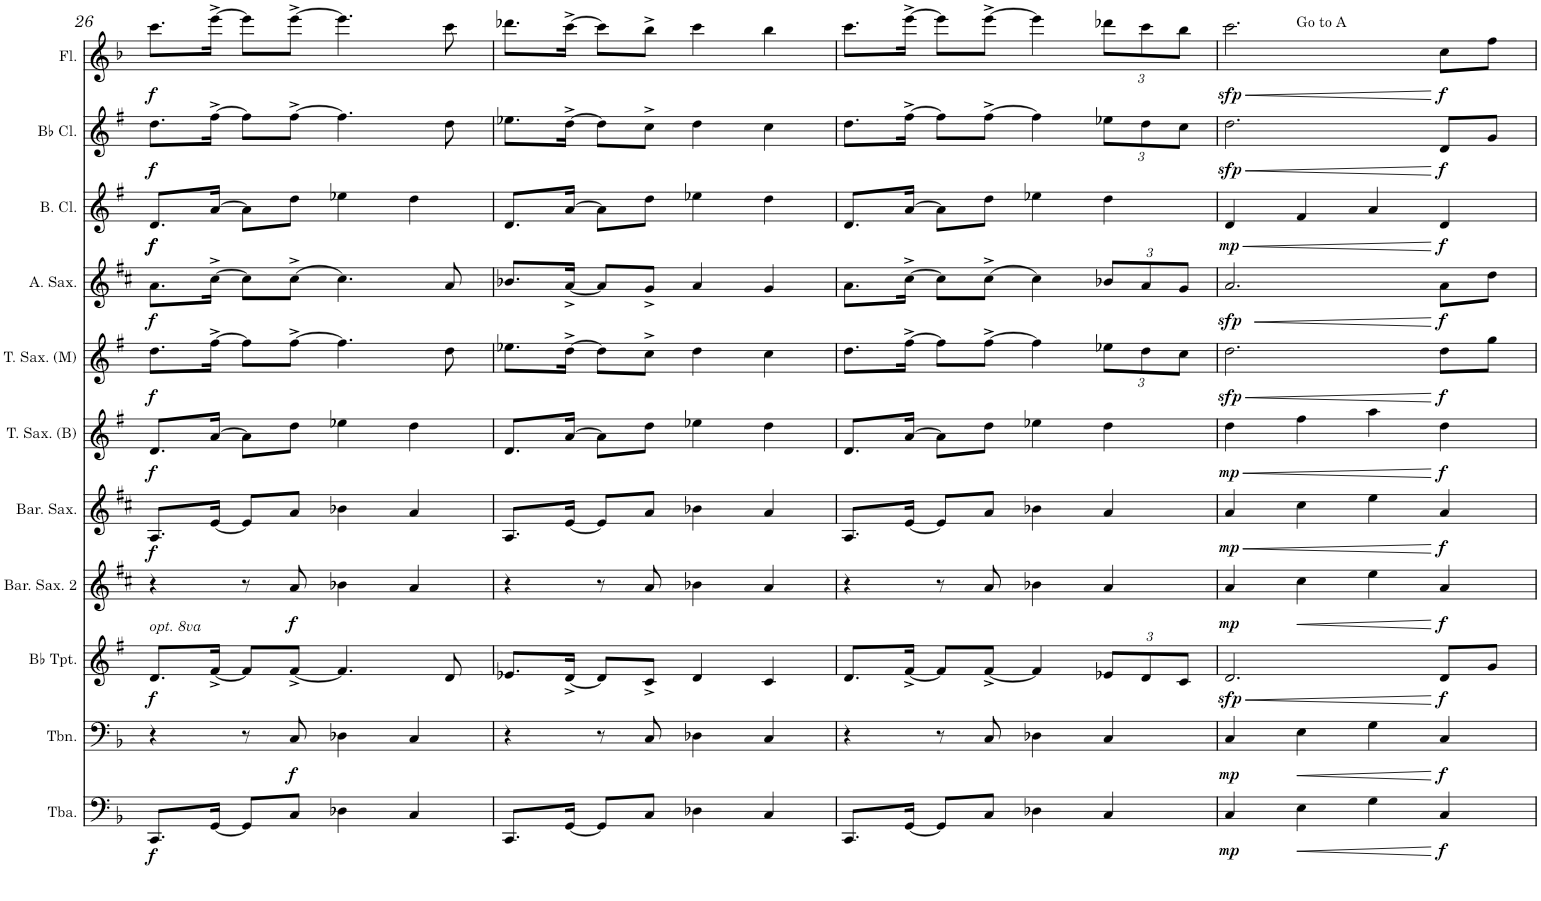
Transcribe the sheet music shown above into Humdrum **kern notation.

**kern	**dynam	**kern	**dynam	**kern	**dynam	**kern	**dynam	**kern	**dynam	**kern	**dynam	**kern	**dynam	**kern	**dynam	**kern	**dynam	**kern	**dynam	**kern	**dynam
*part11	*part11	*part10	*part10	*part9	*part9	*part8	*part8	*part7	*part7	*part6	*part6	*part5	*part5	*part4	*part4	*part3	*part3	*part2	*part2	*part1	*part1
*staff11	*staff11	*staff10	*staff10	*staff9	*staff9	*staff8	*staff8	*staff7	*staff7	*staff6	*staff6	*staff5	*staff5	*staff4	*staff4	*staff3	*staff3	*staff2	*staff2	*staff1	*staff1
*I"Tuba	*	*I"Trombone	*	*I"Bb Trumpet	*	*I"Baritone Saxophone 2	*	*I"Baritone Saxophone	*	*I"Tenor Saxophone (Bass)	*	*I"Tenor Saxophone (Melody)	*	*I"Alto Saxophone	*	*I"Bass Clarinet	*	*I"Bb Clarinet	*	*I"Flute	*
*I'Tba.	*	*I'Tbn.	*	*I'Bb Tpt.	*	*I'Bar. Sax. 2	*	*I'Bar. Sax.	*	*I'T. Sax. (B)	*	*I'T. Sax. (M)	*	*I'A. Sax.	*	*I'B. Cl.	*	*I'Bb Cl.	*	*I'Fl.	*
!!LO:PB:g=z
*clefF4	*	*clefF4	*	*clefG2	*	*clefG2	*	*clefG2	*	*clefG2	*	*clefG2	*	*clefG2	*	*clefG2	*	*clefG2	*	*clefG2	*
*	*	*	*	*Trd1c2	*	*Trd12c21	*	*Trd12c21	*	*Trd8c14	*	*Trd8c14	*	*Trd5c9	*	*Trd8c14	*	*Trd1c2	*	*	*
*k[b-]	*	*k[b-]	*	*k[f#]	*	*k[f#c#]	*	*k[f#c#]	*	*k[f#]	*	*k[f#]	*	*k[f#c#]	*	*k[f#]	*	*k[f#]	*	*k[b-]	*
*M4/4	*	*M4/4	*	*M4/4	*	*M4/4	*	*M4/4	*	*M4/4	*	*M4/4	*	*M4/4	*	*M4/4	*	*M4/4	*	*M4/4	*
=26	=26	=26	=26	=26	=26	=26	=26	=26	=26	=26	=26	=26	=26	=26	=26	=26	=26	=26	=26	=26	=26
!	!	!	!	!LO:TX:a:i:t=opt. 8va	!	!	!	!	!	!	!	!	!	!	!	!	!	!	!	!	!
!	!LO:DY:b	!	!	!	!LO:DY:b	!	!	!	!LO:DY:b	!	!LO:DY:b	!	!LO:DY:b	!	!LO:DY:b	!	!LO:DY:b	!	!	!	!
!	!	!	!	!	!	!	!	!	!	!	!	!	!	!	!	!	!LO:DY:n=1:b	!	!LO:DY:b	!	!LO:DY:b
8.CC/L	f	4r	.	8.d/L	f	4r	.	8.A/L	f	8.d/L	f	8.dd\L	f	8.a\L	f	8.d/L	f f	8.dd\L	f	8.ccc\L	f
[16GG/Jk	.	.	.	[16f#^/Jk	.	.	.	[16e/Jk	.	[16a/Jk	.	[16ff#^\Jk	.	[16cc#^\Jk	.	[16a/Jk	.	[16ff#^\Jk	.	[16eee^\Jk	.
8GG/L]	.	8r	.	8f#/L]	.	8r	.	8e/L]	.	8a\L]	.	8ff#\L]	.	8cc#\L]	.	8a\L]	.	8ff#\L]	.	8eee\L]	.
!	!	!	!LO:DY:b	!	!	!	!LO:DY:b	!	!	!	!	!	!	!	!	!	!	!	!	!	!
8C/J	.	8C/	f	[8f#^/J	.	8a/	f	8a/J	.	8dd\J	.	[8ff#^\J	.	[8cc#^\J	.	8dd\J	.	[8ff#^\J	.	[8eee^\J	.
4D-X\	.	4D-X\	.	4.f#/]	.	4b-X\	.	4b-X\	.	4ee-X\	.	4.ff#\]	.	4.cc#\]	.	4ee-X\	.	4.ff#\]	.	4.eee\]	.
4C/	.	4C/	.	.	.	4a/	.	4a/	.	4dd\	.	.	.	.	.	4dd\	.	.	.	.	.
.	.	.	.	8d/	.	.	.	.	.	.	.	8dd\	.	8a/	.	.	.	8dd\	.	8ccc\	.
=27	=27	=27	=27	=27	=27	=27	=27	=27	=27	=27	=27	=27	=27	=27	=27	=27	=27	=27	=27	=27	=27
8.CC/L	.	4r	.	8.e-X/L	.	4r	.	8.A/L	.	8.d/L	.	8.ee-X\L	.	8.b-X/L	.	8.d/L	.	8.ee-X\L	.	8.ddd-X\L	.
[16GG/Jk	.	.	.	[16d^/Jk	.	.	.	[16e/Jk	.	[16a/Jk	.	[16dd^\Jk	.	[16a^/Jk	.	[16a/Jk	.	[16dd^\Jk	.	[16ccc^\Jk	.
8GG/L]	.	8r	.	8d/L]	.	8r	.	8e/L]	.	8a\L]	.	8dd\L]	.	8a/L]	.	8a\L]	.	8dd\L]	.	8ccc\L]	.
8C/J	.	8C/	.	8c^/J	.	8a/	.	8a/J	.	8dd\J	.	8cc^\J	.	8g^/J	.	8dd\J	.	8cc^\J	.	8bb-^\J	.
4D-X\	.	4D-X\	.	4d/	.	4b-X\	.	4b-X\	.	4ee-X\	.	4dd\	.	4a/	.	4ee-X\	.	4dd\	.	4ccc\	.
4C/	.	4C/	.	4c/	.	4a/	.	4a/	.	4dd\	.	4cc\	.	4g/	.	4dd\	.	4cc\	.	4bb-\	.
=28	=28	=28	=28	=28	=28	=28	=28	=28	=28	=28	=28	=28	=28	=28	=28	=28	=28	=28	=28	=28	=28
8.CC/L	.	4r	.	8.d/L	.	4r	.	8.A/L	.	8.d/L	.	8.dd\L	.	8.a\L	.	8.d/L	.	8.dd\L	.	8.ccc\L	.
[16GG/Jk	.	.	.	[16f#^/Jk	.	.	.	[16e/Jk	.	[16a/Jk	.	[16ff#^\Jk	.	[16cc#^\Jk	.	[16a/Jk	.	[16ff#^\Jk	.	[16eee^\Jk	.
8GG/L]	.	8r	.	8f#/L]	.	8r	.	8e/L]	.	8a\L]	.	8ff#\L]	.	8cc#\L]	.	8a\L]	.	8ff#\L]	.	8eee\L]	.
8C/J	.	8C/	.	[8f#^/J	.	8a/	.	8a/J	.	8dd\J	.	[8ff#^\J	.	[8cc#^\J	.	8dd\J	.	[8ff#^\J	.	[8eee^\J	.
4D-X\	.	4D-X\	.	4f#/]	.	4b-X\	.	4b-X\	.	4ee-X\	.	4ff#\]	.	4cc#\]	.	4ee-X\	.	4ff#\]	.	4eee\]	.
*	*	*	*	*Xbrackettup	*	*	*	*	*	*	*	*Xbrackettup	*	*Xbrackettup	*	*	*	*Xbrackettup	*	*Xbrackettup	*
4C/	.	4C/	.	12e-X/L	.	4a/	.	4a/	.	4dd\	.	12ee-X\L	.	12b-X/L	.	4dd\	.	12ee-X\L	.	12ddd-X\L	.
.	.	.	.	12d/	.	.	.	.	.	.	.	12dd\	.	12a/	.	.	.	12dd\	.	12ccc\	.
.	.	.	.	12c/J	.	.	.	.	.	.	.	12cc\J	.	12g/J	.	.	.	12cc\J	.	12bb-\J	.
=29	=29	=29	=29	=29	=29	=29	=29	=29	=29	=29	=29	=29	=29	=29	=29	=29	=29	=29	=29	=29	=29
!	!LO:DY:b	!	!LO:DY:b	!	!LO:HP:b	!	!	!	!LO:HP:b	!	!LO:HP:b	!	!LO:HP:b	!	!LO:HP:b	!	!LO:HP:b	!	!LO:HP:b	!	!LO:HP:b
!	!	!	!	!	!LO:DY:n=1:b	!	!LO:DY:b	!	!LO:DY:n=1:b	!	!LO:DY:n=1:b	!	!LO:DY:n=1:b	!	!LO:DY:n=1:b	!	!LO:DY:n=1:b	!	!LO:DY:n=1:b	!	!LO:DY:n=1:b
*	*	*	*	*	*	*	*	*	*	*	*	*	*	*	*	*	*	*	*	*^	*
4C/	mp	4C/	mp	2.d/	< sfp	4a/	mp	4a/	< mp	4dd\	< mp	2.dd\	< sfp	2.a/	< sfp	4d/	< mp	2.dd\	< sfp	2.ccc\	4ryy	< sfp
!	!	!	!	!	!	!	!	!	!	!	!	!	!	!	!	!	!	!	!	!	!LO:TX:a:t=Go to A	!
!	!LO:HP:b	!	!LO:HP:b	!	!	!	!LO:HP:b	!	!	!	!	!	!	!	!	!	!	!	!	!	!	!
4E\	<	4E\	<	.	.	4cc#\	<	4cc#\	.	4ff#\	.	.	.	.	.	4f#/	.	.	.	.	2.ryy	.
4G\	.	4G\	.	.	.	4ee\	.	4ee\	.	4aa\	.	.	.	.	.	4a/	.	.	.	.	.	.
!	!LO:DY:n=1:b	!	!LO:DY:n=1:b	!	!LO:DY:n=2:b	!	!LO:DY:n=1:b	!	!LO:DY:n=2:b	!	!LO:DY:n=2:b	!	!LO:DY:n=2:b	!	!LO:DY:n=2:b	!	!LO:DY:n=2:b	!	!LO:DY:n=2:b	!	!	!LO:DY:n=2:b
4C/	[ f	4C/	[ f	8d/L	[ f	4a/	[ f	4a/	[ f	4dd\	[ f	8dd\L	[ f	8a\L	[ f	4d/	[ f	8d/L	[ f	8cc\L	.	[ f
.	.	.	.	8g/J	.	.	.	.	.	.	.	8gg\J	.	8dd\J	.	.	.	8g/J	.	8ff\J	.	.
*	*	*	*	*	*	*	*	*	*	*	*	*	*	*	*	*	*	*	*	*v	*v	*
=	=	=	=	=	=	=	=	=	=	=	=	=	=	=	=	=	=	=	=	=	=
*-	*-	*-	*-	*-	*-	*-	*-	*-	*-	*-	*-	*-	*-	*-	*-	*-	*-	*-	*-	*-	*-
